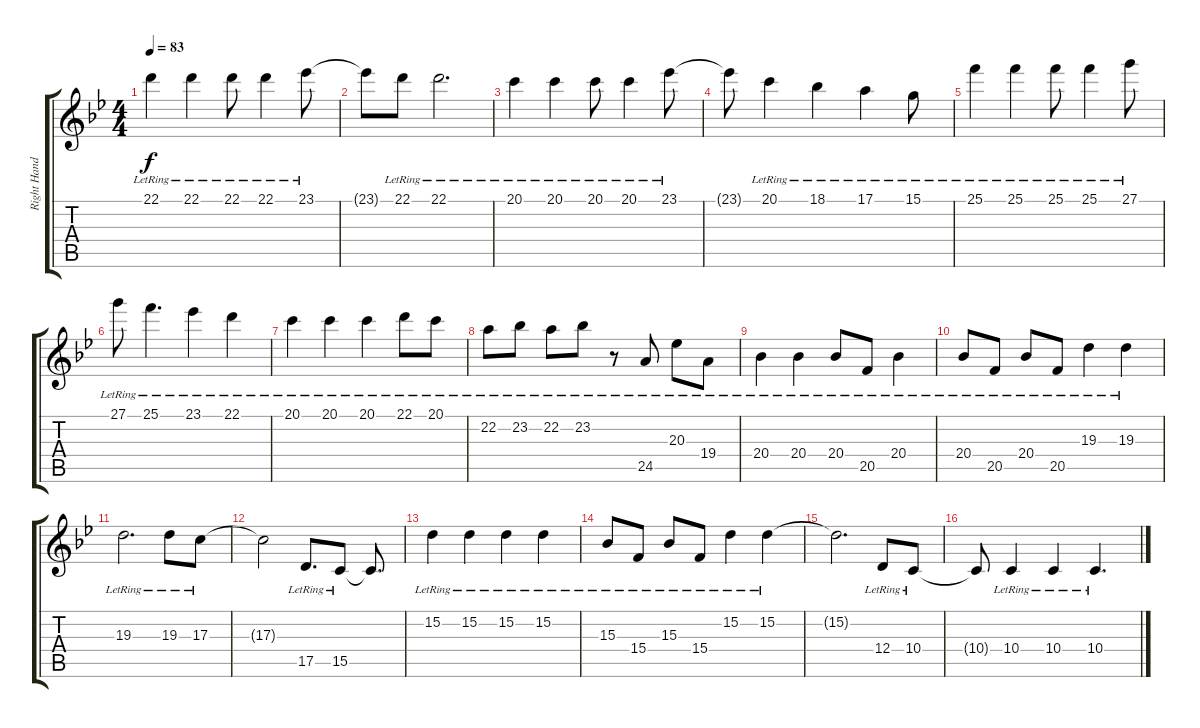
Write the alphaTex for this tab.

\track ("Right Hand" "Right Hand") {instrument electricgrandpiano}
\staff {score tabs}
\tuning (E4 B3 G3 D3 A2 E2) {hide}
\ts (4 4)
\tempo 83
\clef g2
\ks bb
22.1{lr}.4{dy f} 22.1{lr}.4 22.1{lr}.8 22.1{lr}.4 23.1{lr}.8 |
23.1{t}.8 22.1{lr}.8 22.1{lr}.2{d} |
20.1{lr}.4 20.1{lr}.4 20.1{lr}.8 20.1{lr}.4 23.1{lr}.8 |
23.1{t}.8 20.1{lr}.4 18.1{lr}.4 17.1{lr}.4 15.1{lr}.8 |
25.1{lr}.4 25.1{lr}.4 25.1{lr}.8 25.1{lr}.4 27.1{lr}.8 |
27.1{lr}.8 25.1{lr}.4{d} 23.1{lr}.4 22.1{lr}.4 |
20.1{lr}.4 20.1{lr}.4 20.1{lr}.4 22.1{lr}.8 20.1{lr}.8 |
22.2{lr}.8 23.2{lr}.8 22.2{lr}.8 23.2{lr}.8 r.8 24.5{lr}.8 20.3{lr}.8 19.4{lr}.8 |
20.4{lr}.4 20.4{lr}.4 20.4{lr}.8 20.5{lr}.8 20.4{lr}.4 |
20.4{lr}.8 20.5{lr}.8 20.4{lr}.8 20.5{lr}.8 19.3{lr}.4 19.3{lr}.4 |
19.3{lr}.2{d} 19.3{lr}.8 17.3{lr}.8 |
17.3{t}.2 17.5{lr}.8{d} 15.5{lr}.8 15.5{t}.8{d} |
15.2{lr}.4 15.2{lr}.4 15.2{lr}.4 15.2{lr}.4 |
15.3{lr}.8 15.4{lr}.8 15.3{lr}.8 15.4{lr}.8 15.2{lr}.4 15.2{lr}.4 |
15.2{t}.2{d} 12.4{lr}.8 10.4{lr}.8 |
10.4{t}.8 10.4{lr}.4 10.4{lr}.4 10.4{lr}.4{d}
